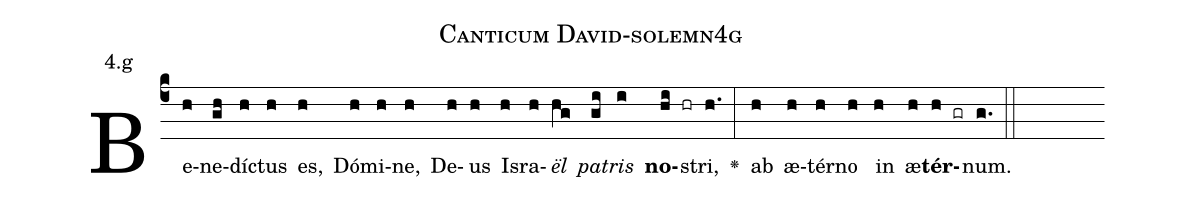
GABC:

name: Canticum David-solemn4g;
annotation: 4.g;
%%
(c4)Be(h)ne(gh)dí(h)ctus(h) es,(h) Dó(h)mi(h)ne,(h) De(h)us(h) Is(h)ra(h)<i>ël</i>(hg) <i>pa</i>(gi)<i>tris</i>(i) <b>no</b>(hi hr)stri,(h.) <v>\greheightstar</v>(:) ab(h) æ(h)tér(h)no(h) in(h) æ(h)<b>tér</b>(h gr)num.(g.) (::)


%E(h) u(h) o(h) u(h) a(h) e.(g.) (::)
